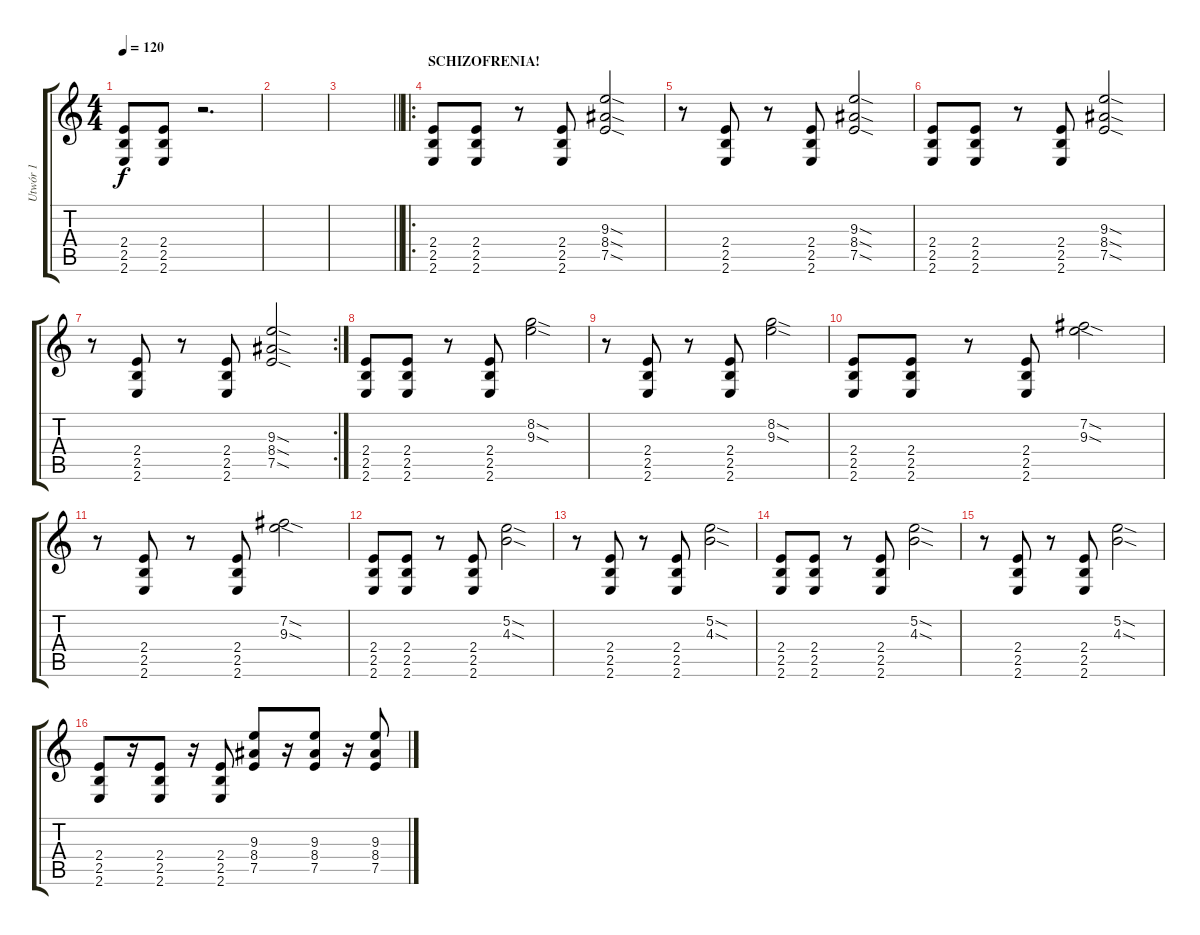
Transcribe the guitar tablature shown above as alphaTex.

\track ("Utwór 1" "Utwór 1") {instrument overdrivenguitar}
\staff {score tabs}
\tuning (E4 B3 G3 D3 A2 D2) {hide}
\ts (4 4)
\tempo 120
\clef g2
\ks c
(2.4 2.5 2.6).8{dy f} (2.4 2.5 2.6).8 r.2{d} |
|
\barLineRight lightlight
|
\ro
\section ("" "SCHIZOFRENIA!")
(2.4 2.5 2.6).8 (2.4 2.5 2.6).8 r.8 (2.4 2.5 2.6).8 (9.3{sod} 8.4{sod} 7.5{sod}).2 |
r.8 (2.4 2.5 2.6).8 r.8 (2.4 2.5 2.6).8 (9.3{sod} 8.4{sod} 7.5{sod}).2 |
(2.4 2.5 2.6).8 (2.4 2.5 2.6).8 r.8 (2.4 2.5 2.6).8 (9.3{sod} 8.4{sod} 7.5{sod}).2 |
\rc 2
r.8 (2.4 2.5 2.6).8 r.8 (2.4 2.5 2.6).8 (9.3{sod} 8.4{sod} 7.5{sod}).2 |
(2.4 2.5 2.6).8 (2.4 2.5 2.6).8 r.8 (2.4 2.5 2.6).8 (8.2{sod} 9.3{sod}).2 |
r.8 (2.4 2.5 2.6).8 r.8 (2.4 2.5 2.6).8 (8.2{sod} 9.3{sod}).2 |
(2.4 2.5 2.6).8 (2.4 2.5 2.6).8 r.8 (2.4 2.5 2.6).8 (7.2{sod} 9.3{sod}).2 |
r.8 (2.4 2.5 2.6).8 r.8 (2.4 2.5 2.6).8 (7.2{sod} 9.3{sod}).2 |
(2.4 2.5 2.6).8 (2.4 2.5 2.6).8 r.8 (2.4 2.5 2.6).8 (5.2{sod} 4.3{sod}).2 |
r.8 (2.4 2.5 2.6).8 r.8 (2.4 2.5 2.6).8 (5.2{sod} 4.3{sod}).2 |
(2.4 2.5 2.6).8 (2.4 2.5 2.6).8 r.8 (2.4 2.5 2.6).8 (5.2{sod} 4.3{sod}).2 |
r.8 (2.4 2.5 2.6).8 r.8 (2.4 2.5 2.6).8 (5.2{sod} 4.3{sod}).2 |
(2.4 2.5 2.6).8 r.16 (2.4 2.5 2.6).8 r.16 (2.4 2.5 2.6).8 (9.3 8.4 7.5).8 r.16 (9.3 8.4 7.5).8 r.16 (9.3 8.4 7.5).8
